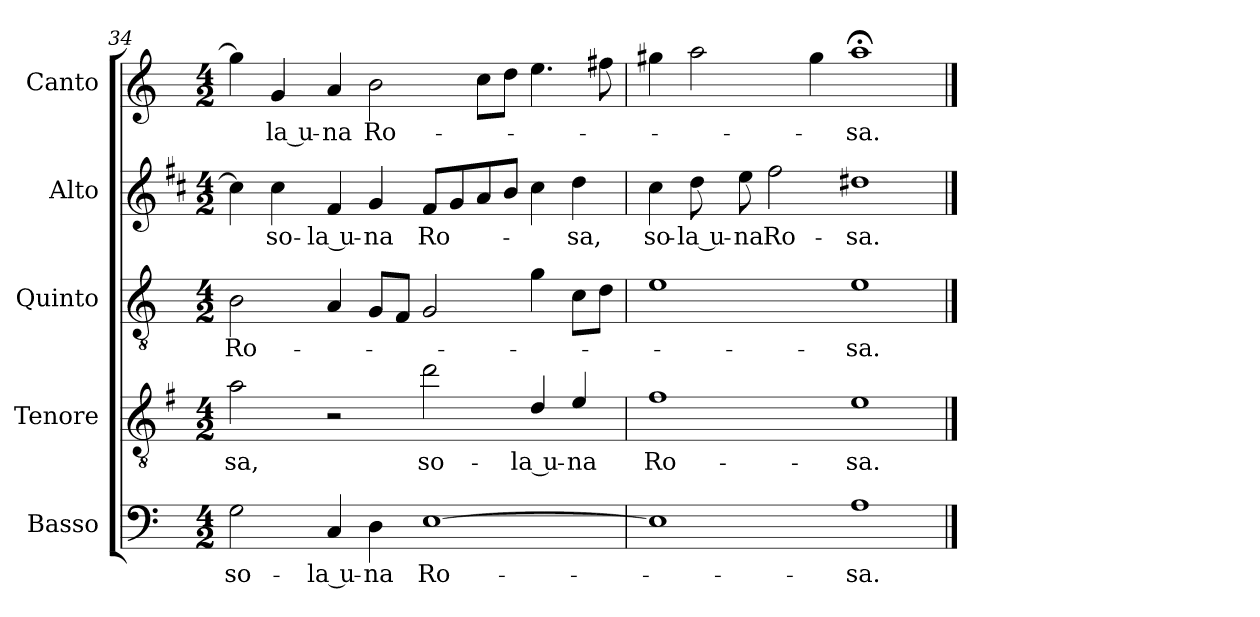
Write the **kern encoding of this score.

**kern	**text	**kern	**text	**kern	**text	**kern	**text	**kern	**text
*part5	*part5	*part4	*part4	*part3	*part3	*part2	*part2	*part1	*part1
*staff5	*staff5	*staff4	*staff4	*staff3	*staff3	*staff2	*staff2	*staff1	*staff1
*I"Basso	*	*I"Tenore	*	*I"Quinto	*	*I"Alto	*	*I"Canto	*
*I'B	*	*I'T	*	*	*	*I'A	*	*I'C	*
*clefF4	*	*clefGv2	*	*clefGv2	*	*clefG2	*	*clefG2	*
*	*	*ITrd4c7	*	*	*	*ITrd1c2	*	*	*
*k[]	*	*k[]	*	*k[]	*	*k[]	*	*k[]	*
*C:	*	*C:	*	*C:	*	*C:	*	*C:	*
*M4/2	*	*M4/2	*	*M4/2	*	*M4/2	*	*M4/2	*
=34	=34	=34	=34	=34	=34	=34	=34	=34	=34
!	!LO:LY:b	!	!LO:LY:b	!	!LO:LY:b	!	!	!	!
2G\	so-	2d\	-sa,	2B\	Ro-	4b\]	.	4gg\]	.
!	!	!	!	!	!	!	!LO:LY:b	!	!LO:LY:b
.	.	.	.	.	.	4b\	so-	4g/	-la u-
!	!LO:LY:b	!	!	!	!	!	!LO:LY:b	!	!LO:LY:b
4C/	-la u-	2r	.	4A/	.	4e/	-la u-	4a/	-na
!	!LO:LY:b	!	!	!	!	!	!LO:LY:b	!	!LO:LY:b
4D\	-na	.	.	8G/L	.	4f/	-na	2b\	Ro-
.	.	.	.	8F/J	.	.	.	.	.
!	!LO:LY:b	!	!LO:LY:b	!	!	!	!LO:LY:b	!	!
[1E	Ro-	2g\	so-	2G/	.	8e/L	Ro-	.	.
.	.	.	.	.	.	8f/	.	.	.
.	.	.	.	.	.	8g/	.	8cc\L	.
.	.	.	.	.	.	8a/J	.	8dd\J	.
!	!	!	!LO:LY:b	!	!	!	!	!	!
.	.	4G/	-la u-	4g\	.	4b\	.	4.ee\	.
!	!	!	!LO:LY:b	!	!	!	!LO:LY:b	!	!
.	.	4A/	-na	8c\L	.	4cc\	-sa,	.	.
.	.	.	.	8d\J	.	.	.	8ff#X\	.
=35	=35	=35	=35	=35	=35	=35	=35	=35	=35
!	!	!	!LO:LY:b	!	!	!	!LO:LY:b	!	!
1E]	.	1B	Ro-	1e	.	4b\	so-	4gg#X\	.
!	!	!	!	!	!	!	!LO:LY:b	!	!
.	.	.	.	.	.	8cc\	-la u-	2aa\	.
!	!	!	!	!	!	!	!LO:LY:b	!	!
.	.	.	.	.	.	8dd\	-na	.	.
!	!	!	!	!	!	!	!LO:LY:b	!	!
.	.	.	.	.	.	2ee\	Ro-	.	.
.	.	.	.	.	.	.	.	4gg#\	.
!	!LO:LY:b	!	!LO:LY:b	!	!LO:LY:b	!	!LO:LY:b	!	!LO:LY:b
1A	-sa.	1A	-sa.	1e	-sa.	1cc#X	-sa.	1aa;<	-sa.
==	==	==	==	==	==	==	==	==	==
*-	*-	*-	*-	*-	*-	*-	*-	*-	*-
